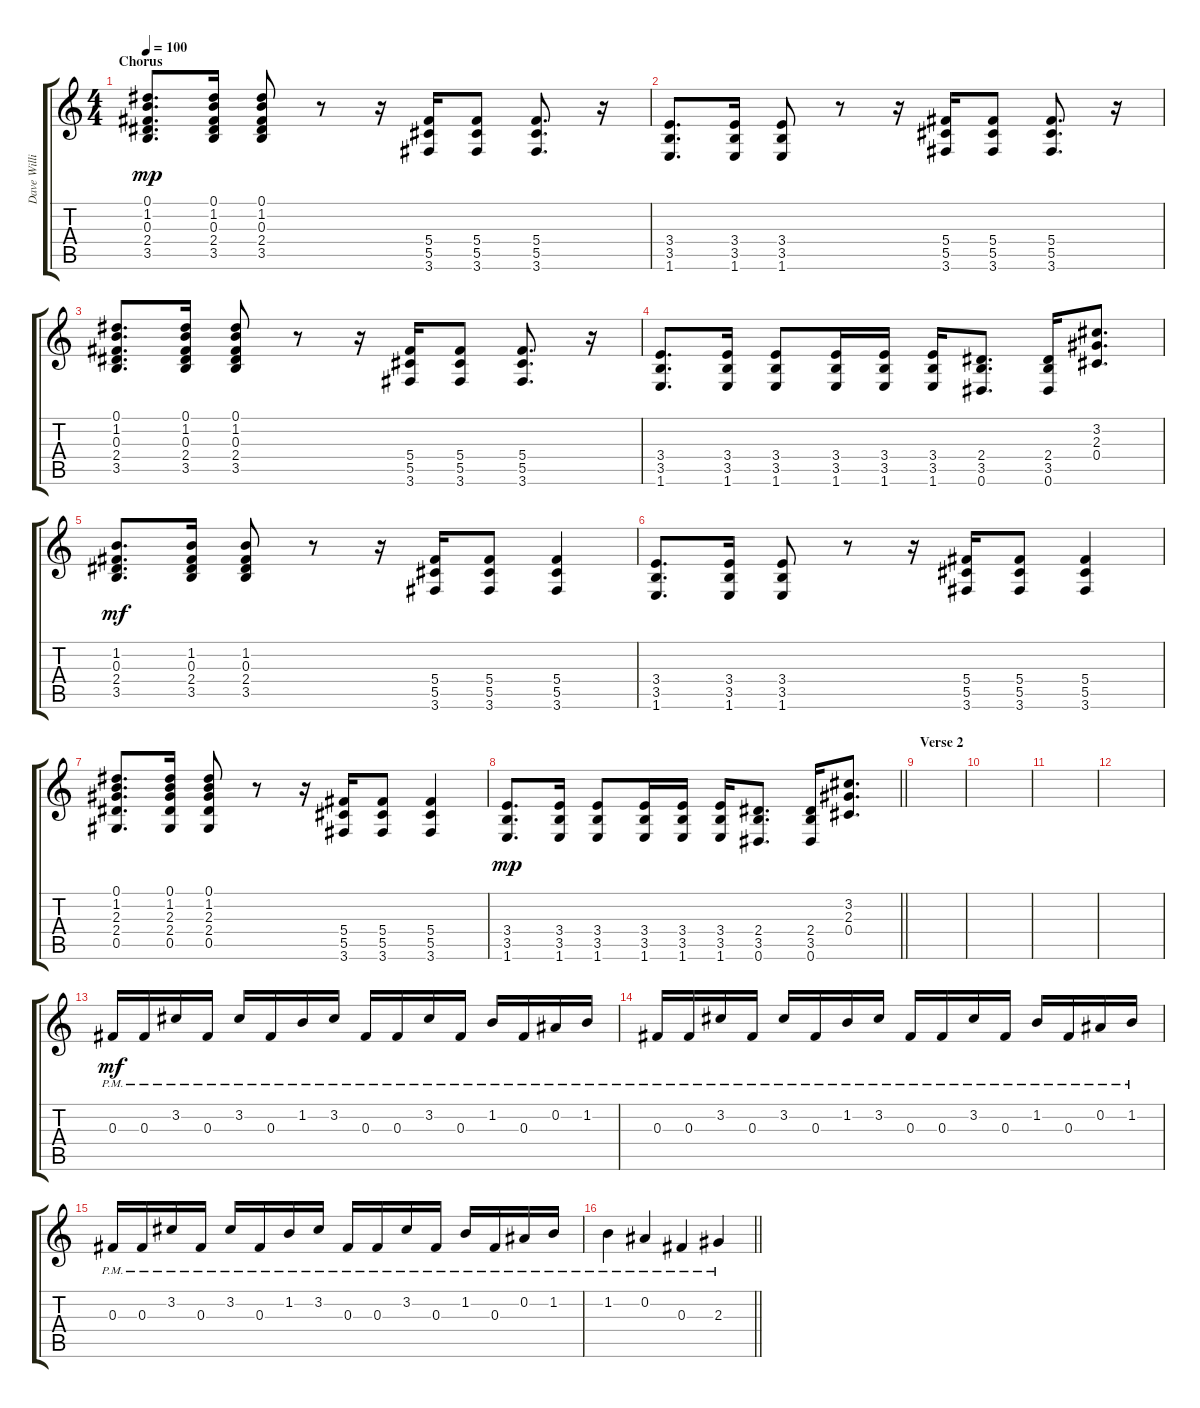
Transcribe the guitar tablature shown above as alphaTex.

\track ("Dave Williams" "Dave Willi") {instrument distortionguitar}
\staff {score tabs}
\tuning (Eb4 Bb3 Gb3 Db3 Ab2 Eb2) {hide}
\ts (4 4)
\section ("" "Chorus")
\tempo 100
\clef g2
\ks c
(0.1 1.2 0.3 2.4 3.5).8{d dy mp} (0.1 1.2 0.3 2.4 3.5).16 (0.1 1.2 0.3 2.4 3.5).8 r.8 r.16 (5.4 5.5 3.6).16 (5.4 5.5 3.6).8 (5.4 5.5 3.6).8{d} r.16 |
(3.4 3.5 1.6).8{d} (3.4 3.5 1.6).16 (3.4 3.5 1.6).8 r.8 r.16 (5.4 5.5 3.6).16 (5.4 5.5 3.6).8 (5.4 5.5 3.6).8{d} r.16 |
(0.1 1.2 0.3 2.4 3.5).8{d} (0.1 1.2 0.3 2.4 3.5).16 (0.1 1.2 0.3 2.4 3.5).8 r.8 r.16 (5.4 5.5 3.6).16 (5.4 5.5 3.6).8 (5.4 5.5 3.6).8{d} r.16 |
(3.4 3.5 1.6).8{d} (3.4 3.5 1.6).16 (3.4 3.5 1.6).8 (3.4 3.5 1.6).16 (3.4 3.5 1.6).16 (3.4 3.5 1.6).16 (2.4 3.5 0.6).8{d} (2.4 3.5 0.6).16 (3.2 2.3 0.4).8{d} |
(1.2 0.3 2.4 3.5).8{d dy mf} (1.2 0.3 2.4 3.5).16 (1.2 0.3 2.4 3.5).8 r.8 r.16 (5.4 5.5 3.6).16 (5.4 5.5 3.6).8 (5.4 5.5 3.6).4 |
(3.4 3.5 1.6).8{d} (3.4 3.5 1.6).16 (3.4 3.5 1.6).8 r.8 r.16 (5.4 5.5 3.6).16 (5.4 5.5 3.6).8 (5.4 5.5 3.6).4 |
(0.1 1.2 2.3 2.4 0.5).8{d} (0.1 1.2 2.3 2.4 0.5).16 (0.1 1.2 2.3 2.4 0.5).8 r.8 r.16 (5.4 5.5 3.6).16 (5.4 5.5 3.6).8 (5.4 5.5 3.6).4 |
\barLineRight lightlight
(3.4 3.5 1.6).8{d dy mp} (3.4 3.5 1.6).16 (3.4 3.5 1.6).8 (3.4 3.5 1.6).16 (3.4 3.5 1.6).16 (3.4 3.5 1.6).16 (2.4 3.5 0.6).8{d} (2.4 3.5 0.6).16 (3.2 2.3 0.4).8{d} |
\section ("" "Verse 2")
|
|
|
|
0.3{pm}.16{dy mf} 0.3{pm}.16 3.2{pm}.16 0.3{pm}.16 3.2{pm}.16 0.3{pm}.16 1.2{pm}.16 3.2{pm}.16 0.3{pm}.16 0.3{pm}.16 3.2{pm}.16 0.3{pm}.16 1.2{pm}.16 0.3{pm}.16 0.2{pm}.16 1.2{pm}.16 |
0.3{pm}.16 0.3{pm}.16 3.2{pm}.16 0.3{pm}.16 3.2{pm}.16 0.3{pm}.16 1.2{pm}.16 3.2{pm}.16 0.3{pm}.16 0.3{pm}.16 3.2{pm}.16 0.3{pm}.16 1.2{pm}.16 0.3{pm}.16 0.2{pm}.16 1.2{pm}.16 |
0.3{pm}.16 0.3{pm}.16 3.2{pm}.16 0.3{pm}.16 3.2{pm}.16 0.3{pm}.16 1.2{pm}.16 3.2{pm}.16 0.3{pm}.16 0.3{pm}.16 3.2{pm}.16 0.3{pm}.16 1.2{pm}.16 0.3{pm}.16 0.2{pm}.16 1.2{pm}.16 |
\barLineRight lightlight
1.2{pm}.4 0.2{pm}.4 0.3{pm}.4 2.3{pm}.4
